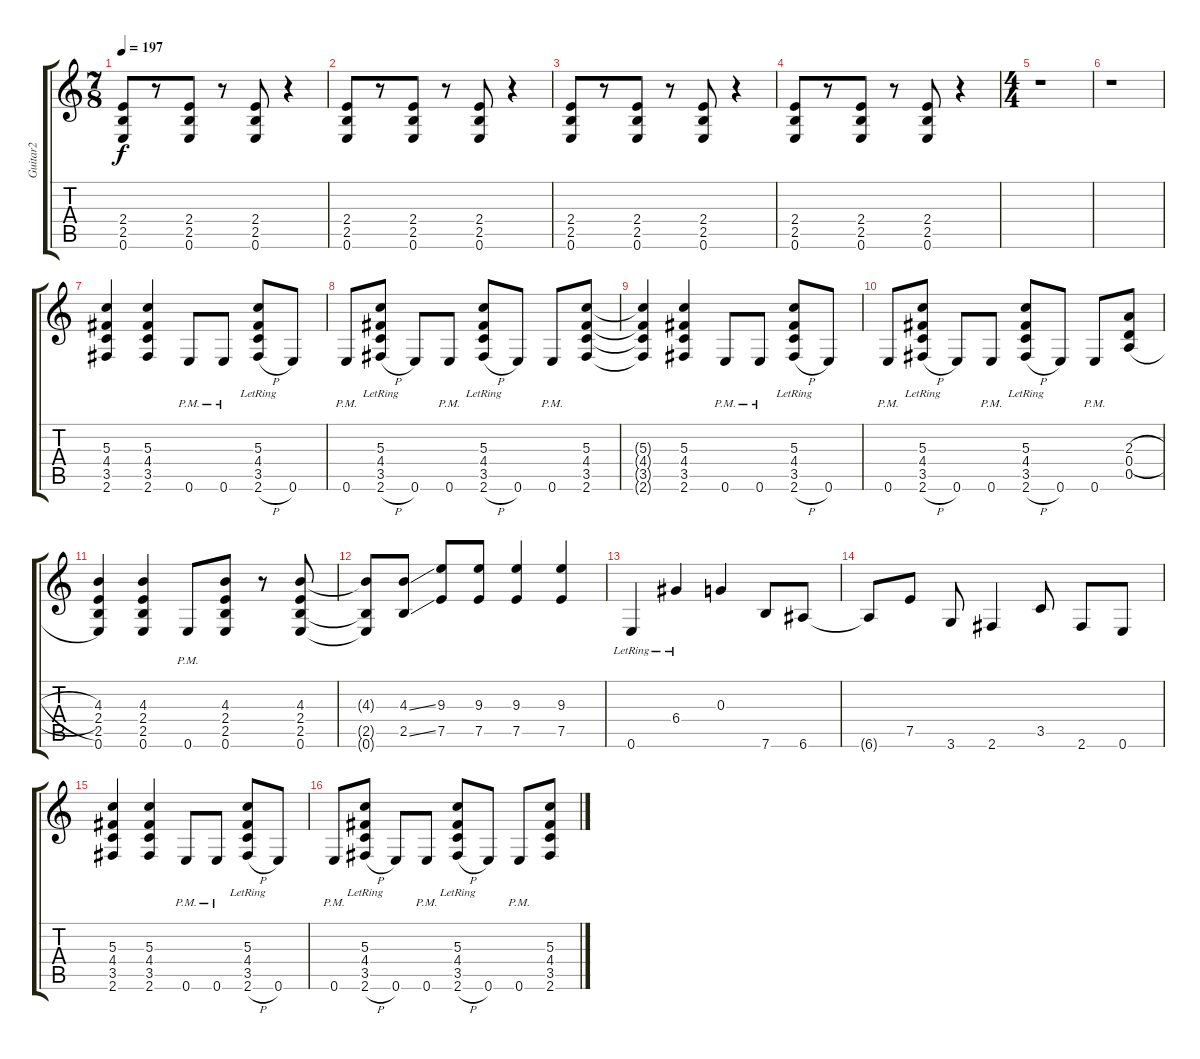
\track ("Guitar2" "Guitar2") {instrument distortionguitar}
\staff {score tabs}
\tuning (E4 B3 G3 D3 A2 E2) {hide}
\ts (7 8)
\tempo 197
\clef g2
\ks c
(2.4 2.5 0.6).8{dy f} r.8 (2.4 2.5 0.6).8 r.8 (2.4 2.5 0.6).8 r.4 |
(2.4 2.5 0.6).8 r.8 (2.4 2.5 0.6).8 r.8 (2.4 2.5 0.6).8 r.4 |
(2.4 2.5 0.6).8 r.8 (2.4 2.5 0.6).8 r.8 (2.4 2.5 0.6).8 r.4 |
(2.4 2.5 0.6).8 r.8 (2.4 2.5 0.6).8 r.8 (2.4 2.5 0.6).8 r.4 |
\ts (4 4)
r.1 |
r.1 |
(5.3 4.4 3.5 2.6).4 (5.3 4.4 3.5 2.6).4 0.6{pm}.8 0.6{pm}.8 (5.3{lr} 4.4{lr} 3.5{lr} 2.6{h}).8 0.6.8 |
0.6{pm}.8 (5.3{lr} 4.4{lr} 3.5{lr} 2.6{h}).8 0.6.8 0.6{pm}.8 (5.3{lr} 4.4{lr} 3.5{lr} 2.6{h}).8 0.6.8 0.6{pm}.8 (5.3 4.4 3.5 2.6).8 |
(5.3{t} 4.4{t} 3.5{t} 2.6{t}).4 (5.3 4.4 3.5 2.6).4 0.6{pm}.8 0.6{pm}.8 (5.3{lr} 4.4{lr} 3.5{lr} 2.6{h}).8 0.6.8 |
0.6{pm}.8 (5.3{lr} 4.4{lr} 3.5{lr} 2.6{h}).8 0.6.8 0.6{pm}.8 (5.3{lr} 4.4{lr} 3.5{lr} 2.6{h}).8 0.6.8 0.6{pm}.8 (2.3{h} 0.4{h} 0.5{h}).8 |
(4.3 2.4 2.5 0.6).4 (4.3 2.4 2.5 0.6).4 0.6{pm}.8 (4.3 2.4 2.5 0.6).8 r.8 (4.3 2.4 2.5 0.6).8 |
(4.3{t} 2.5{t} 0.6{t}).8 (4.3{ss} 2.5{ss}).8 (9.3 7.5).8 (9.3 7.5).8 (9.3 7.5).4 (9.3 7.5).4 |
0.6{lr}.4 6.4{lr}.4 0.3.4 7.6.8 6.6.8 |
6.6{t}.8 7.5.8 3.6.8 2.6.4 3.5.8 2.6.8 0.6.8 |
(5.3 4.4 3.5 2.6).4 (5.3 4.4 3.5 2.6).4 0.6{pm}.8 0.6{pm}.8 (5.3{lr} 4.4{lr} 3.5{lr} 2.6{h}).8 0.6.8 |
0.6{pm}.8 (5.3{lr} 4.4{lr} 3.5{lr} 2.6{h}).8 0.6.8 0.6{pm}.8 (5.3{lr} 4.4{lr} 3.5{lr} 2.6{h}).8 0.6.8 0.6{pm}.8 (5.3 4.4 3.5 2.6).8
